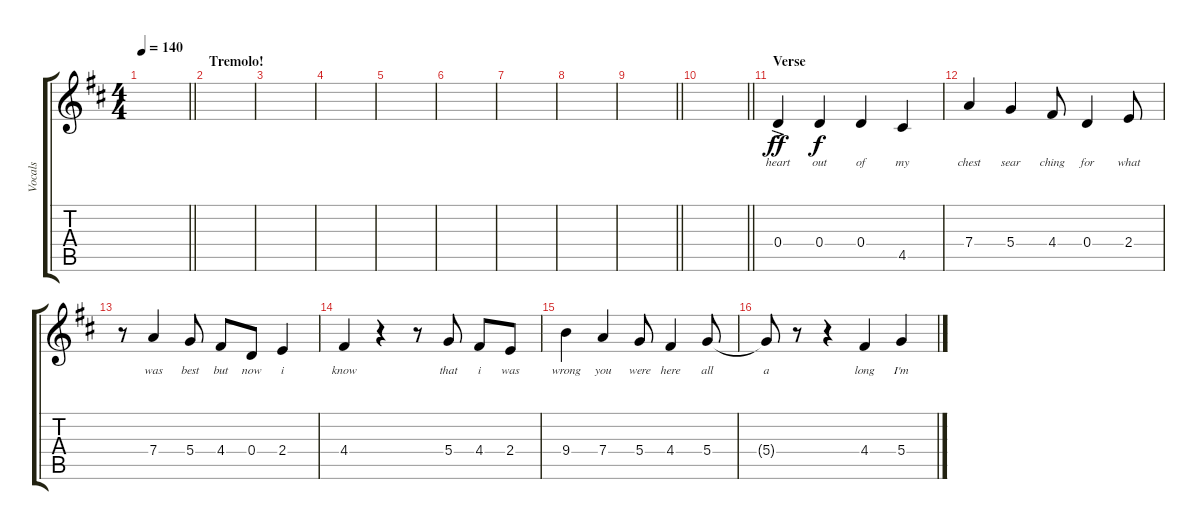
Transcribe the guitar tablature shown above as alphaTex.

\track ("Vocals" "Vocals") {instrument electricguitarjazz}
\staff {score tabs}
\tuning (E4 B3 G3 D3 A2 E2) {hide}
\ts (4 4)
\tempo 140
\clef g2
\barLineRight lightlight
\ks bminor
|
\section ("" "Tremolo!")
\ks d
|
|
|
|
|
|
|
\barLineRight lightlight
|
\barLineRight lightlight
|
\section ("" "Verse")
\ks bminor
0.4{ac}.4{lyrics (0 "heart") lyrics (1 "") lyrics (2 "") lyrics (3 "") lyrics (4 "") dy ff} 0.4.4{lyrics (0 "out") lyrics (1 "") lyrics (2 "") lyrics (3 "") lyrics (4 "") dy f} 0.4.4{lyrics (0 "of") lyrics (1 "") lyrics (2 "") lyrics (3 "") lyrics (4 "")} 4.5.4{lyrics (0 "my") lyrics (1 "") lyrics (2 "") lyrics (3 "") lyrics (4 "")} |
7.4.4{lyrics (0 "chest") lyrics (1 "") lyrics (2 "") lyrics (3 "") lyrics (4 "")} 5.4.4{lyrics (0 "sear") lyrics (1 "") lyrics (2 "") lyrics (3 "") lyrics (4 "")} 4.4.8{lyrics (0 "ching") lyrics (1 "") lyrics (2 "") lyrics (3 "") lyrics (4 "")} 0.4.4{lyrics (0 "for") lyrics (1 "") lyrics (2 "") lyrics (3 "") lyrics (4 "")} 2.4.8{lyrics (0 "what") lyrics (1 "") lyrics (2 "") lyrics (3 "") lyrics (4 "")} |
\ks d
r.8 7.4.4{lyrics (0 "was") lyrics (1 "") lyrics (2 "") lyrics (3 "") lyrics (4 "")} 5.4.8{lyrics (0 "best") lyrics (1 "") lyrics (2 "") lyrics (3 "") lyrics (4 "")} 4.4.8{lyrics (0 "but") lyrics (1 "") lyrics (2 "") lyrics (3 "") lyrics (4 "")} 0.4.8{lyrics (0 "now") lyrics (1 "") lyrics (2 "") lyrics (3 "") lyrics (4 "")} 2.4.4{lyrics (0 "i") lyrics (1 "") lyrics (2 "") lyrics (3 "") lyrics (4 "")} |
4.4.4{lyrics (0 "know") lyrics (1 "") lyrics (2 "") lyrics (3 "") lyrics (4 "")} r.4 r.8 5.4.8{lyrics (0 "that") lyrics (1 "") lyrics (2 "") lyrics (3 "") lyrics (4 "")} 4.4.8{lyrics (0 "i") lyrics (1 "") lyrics (2 "") lyrics (3 "") lyrics (4 "")} 2.4.8{lyrics (0 "was") lyrics (1 "") lyrics (2 "") lyrics (3 "") lyrics (4 "")} |
9.4.4{lyrics (0 "wrong") lyrics (1 "") lyrics (2 "") lyrics (3 "") lyrics (4 "")} 7.4.4{lyrics (0 "you") lyrics (1 "") lyrics (2 "") lyrics (3 "") lyrics (4 "")} 5.4.8{lyrics (0 "were") lyrics (1 "") lyrics (2 "") lyrics (3 "") lyrics (4 "")} 4.4.4{lyrics (0 "here") lyrics (1 "") lyrics (2 "") lyrics (3 "") lyrics (4 "")} 5.4.8{lyrics (0 "all") lyrics (1 "") lyrics (2 "") lyrics (3 "") lyrics (4 "")} |
5.4{t}.8{lyrics (0 "a") lyrics (1 "") lyrics (2 "") lyrics (3 "") lyrics (4 "")} r.8 r.4 4.4.4{lyrics (0 "long") lyrics (1 "") lyrics (2 "") lyrics (3 "") lyrics (4 "")} 5.4.4{lyrics (0 "I'm") lyrics (1 "") lyrics (2 "") lyrics (3 "") lyrics (4 "")}
